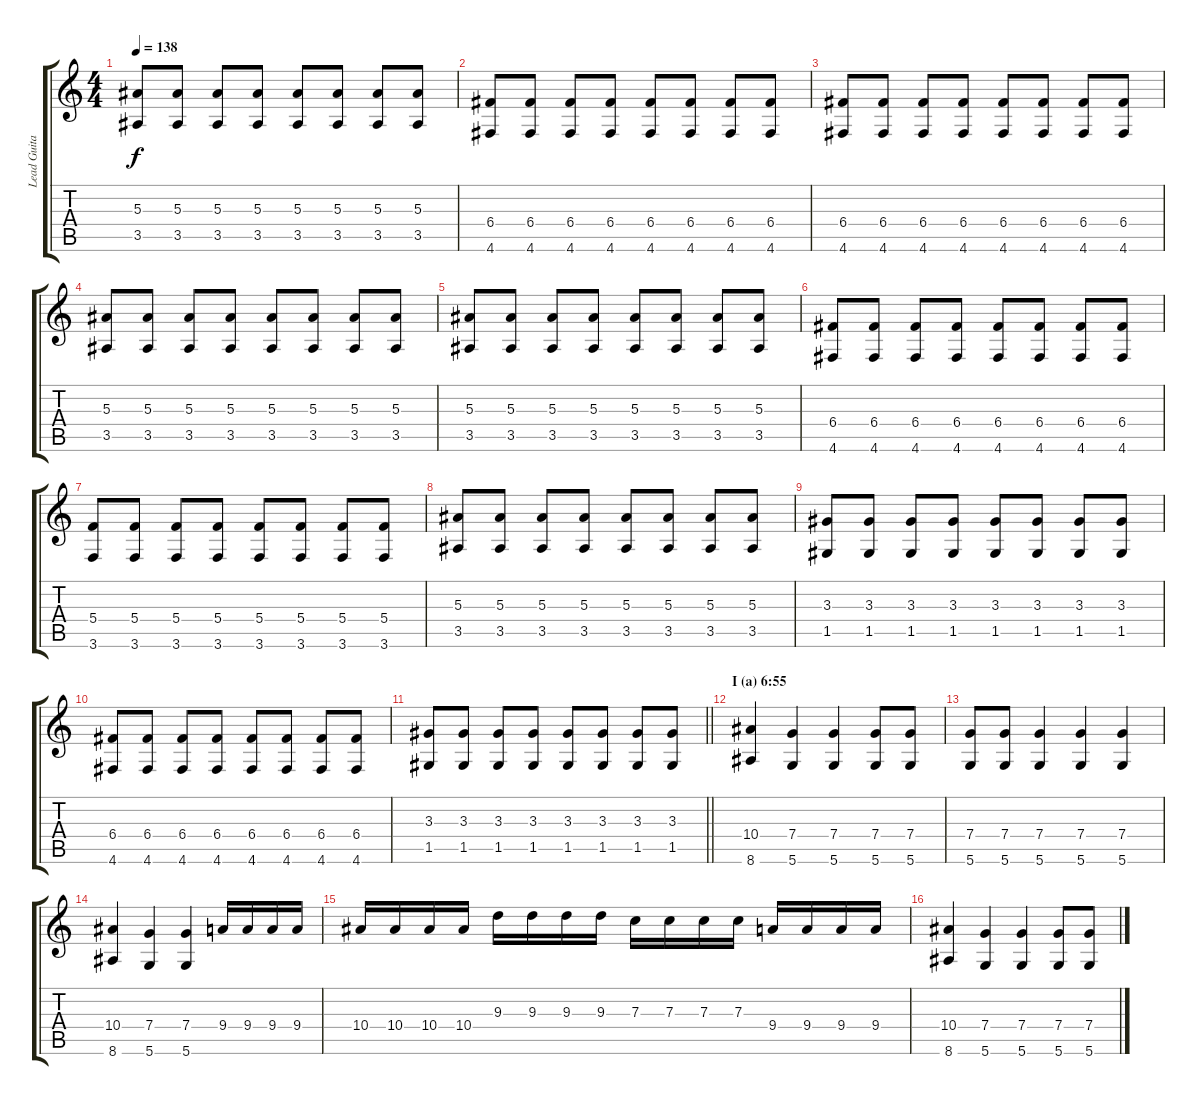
\track ("Lead Guitar" "Lead Guita") {instrument distortionguitar}
\staff {score tabs}
\tuning (D4 A3 F3 C3 G2 D2) {hide}
\ts (4 4)
\tempo 138
\clef g2
\ks c
(5.3 3.5).8{dy f} (5.3 3.5).8 (5.3 3.5).8 (5.3 3.5).8 (5.3 3.5).8 (5.3 3.5).8 (5.3 3.5).8 (5.3 3.5).8 |
(6.4 4.6).8 (6.4 4.6).8 (6.4 4.6).8 (6.4 4.6).8 (6.4 4.6).8 (6.4 4.6).8 (6.4 4.6).8 (6.4 4.6).8 |
(6.4 4.6).8 (6.4 4.6).8 (6.4 4.6).8 (6.4 4.6).8 (6.4 4.6).8 (6.4 4.6).8 (6.4 4.6).8 (6.4 4.6).8 |
(5.3 3.5).8 (5.3 3.5).8 (5.3 3.5).8 (5.3 3.5).8 (5.3 3.5).8 (5.3 3.5).8 (5.3 3.5).8 (5.3 3.5).8 |
(5.3 3.5).8 (5.3 3.5).8 (5.3 3.5).8 (5.3 3.5).8 (5.3 3.5).8 (5.3 3.5).8 (5.3 3.5).8 (5.3 3.5).8 |
(6.4 4.6).8 (6.4 4.6).8 (6.4 4.6).8 (6.4 4.6).8 (6.4 4.6).8 (6.4 4.6).8 (6.4 4.6).8 (6.4 4.6).8 |
(5.4 3.6).8 (5.4 3.6).8 (5.4 3.6).8 (5.4 3.6).8 (5.4 3.6).8 (5.4 3.6).8 (5.4 3.6).8 (5.4 3.6).8 |
(5.3 3.5).8 (5.3 3.5).8 (5.3 3.5).8 (5.3 3.5).8 (5.3 3.5).8 (5.3 3.5).8 (5.3 3.5).8 (5.3 3.5).8 |
(3.3 1.5).8 (3.3 1.5).8 (3.3 1.5).8 (3.3 1.5).8 (3.3 1.5).8 (3.3 1.5).8 (3.3 1.5).8 (3.3 1.5).8 |
(6.4 4.6).8 (6.4 4.6).8 (6.4 4.6).8 (6.4 4.6).8 (6.4 4.6).8 (6.4 4.6).8 (6.4 4.6).8 (6.4 4.6).8 |
\barLineRight lightlight
(3.3 1.5).8 (3.3 1.5).8 (3.3 1.5).8 (3.3 1.5).8 (3.3 1.5).8 (3.3 1.5).8 (3.3 1.5).8 (3.3 1.5).8 |
\section ("" "I (a) 6:55")
(10.4 8.6).4 (7.4 5.6).4 (7.4 5.6).4 (7.4 5.6).8 (7.4 5.6).8 |
(7.4 5.6).8 (7.4 5.6).8 (7.4 5.6).4 (7.4 5.6).4 (7.4 5.6).4 |
(10.4 8.6).4 (7.4 5.6).4 (7.4 5.6).4 9.4.16 9.4.16 9.4.16 9.4.16 |
10.4.16 10.4.16 10.4.16 10.4.16 9.3.16 9.3.16 9.3.16 9.3.16 7.3.16 7.3.16 7.3.16 7.3.16 9.4.16 9.4.16 9.4.16 9.4.16 |
(10.4 8.6).4 (7.4 5.6).4 (7.4 5.6).4 (7.4 5.6).8 (7.4 5.6).8
